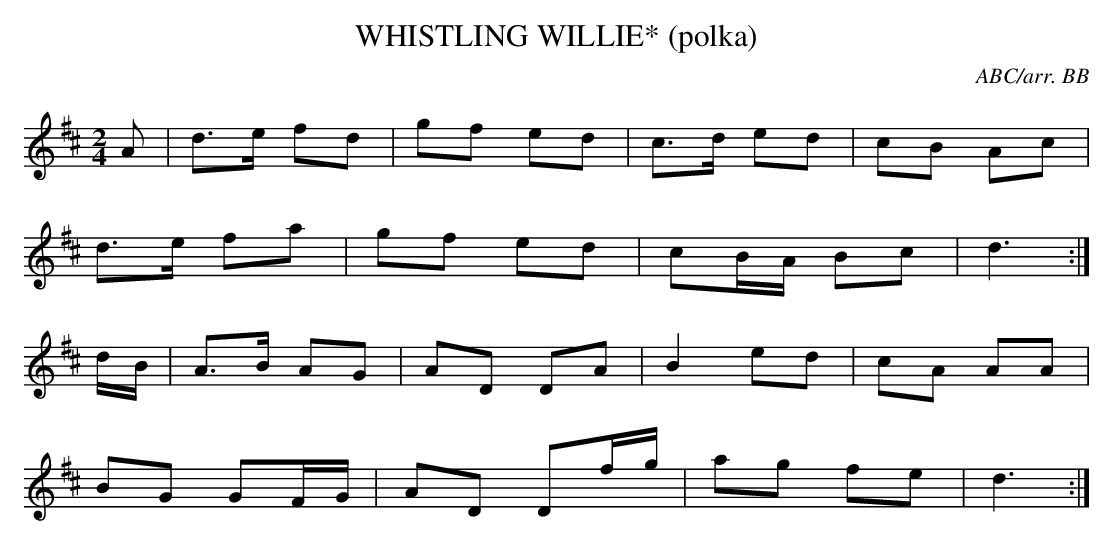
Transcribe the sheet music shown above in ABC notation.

X:1
T:WHISTLING WILLIE* (polka)
C:ABC/arr. BB
M:2/4 % 4/4 in source
L:1/8
K:D
A|d>e fd|gf ed|c>d ed|cB Ac|
d>e fa|gf ed|cB/A/ Bc|d3:|
d/B/|A>B AG|AD DA|B2 ed|cA AA|
BG GF/G/|AD Df/g/|ag fe|d3 :|
